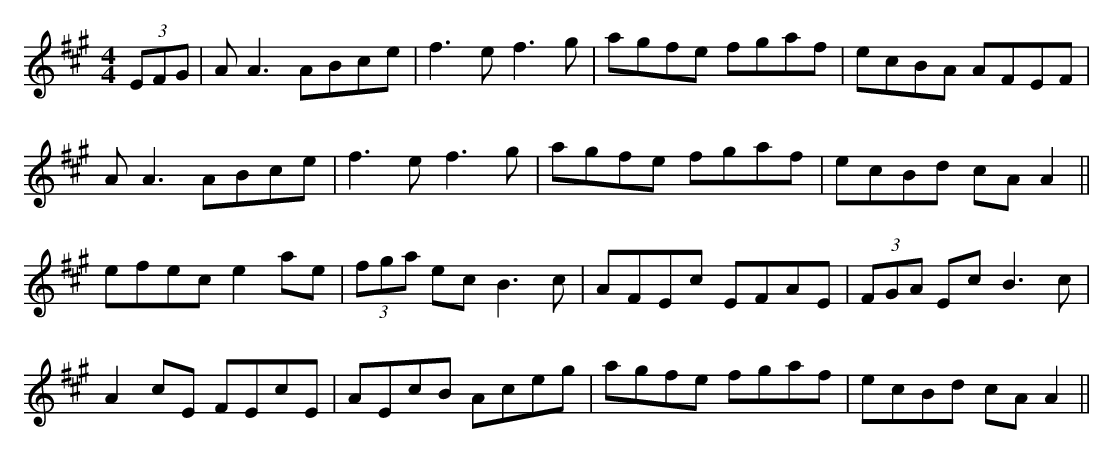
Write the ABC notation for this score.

X:1
M:4/4
K:A
(3EFG|AA3 ABce|f3e f3g|agfe fgaf|ecBA AFEF|
AA3 ABce|f3e f3g|agfe fgaf|ecBd cA A2||
efec e2 ae|(3fga ec B3c|AFEc EFAE|(3FGA Ec B3c|
A2 cE FEcE|AEcB Aceg|agfe fgaf|ecBd cA A2||
